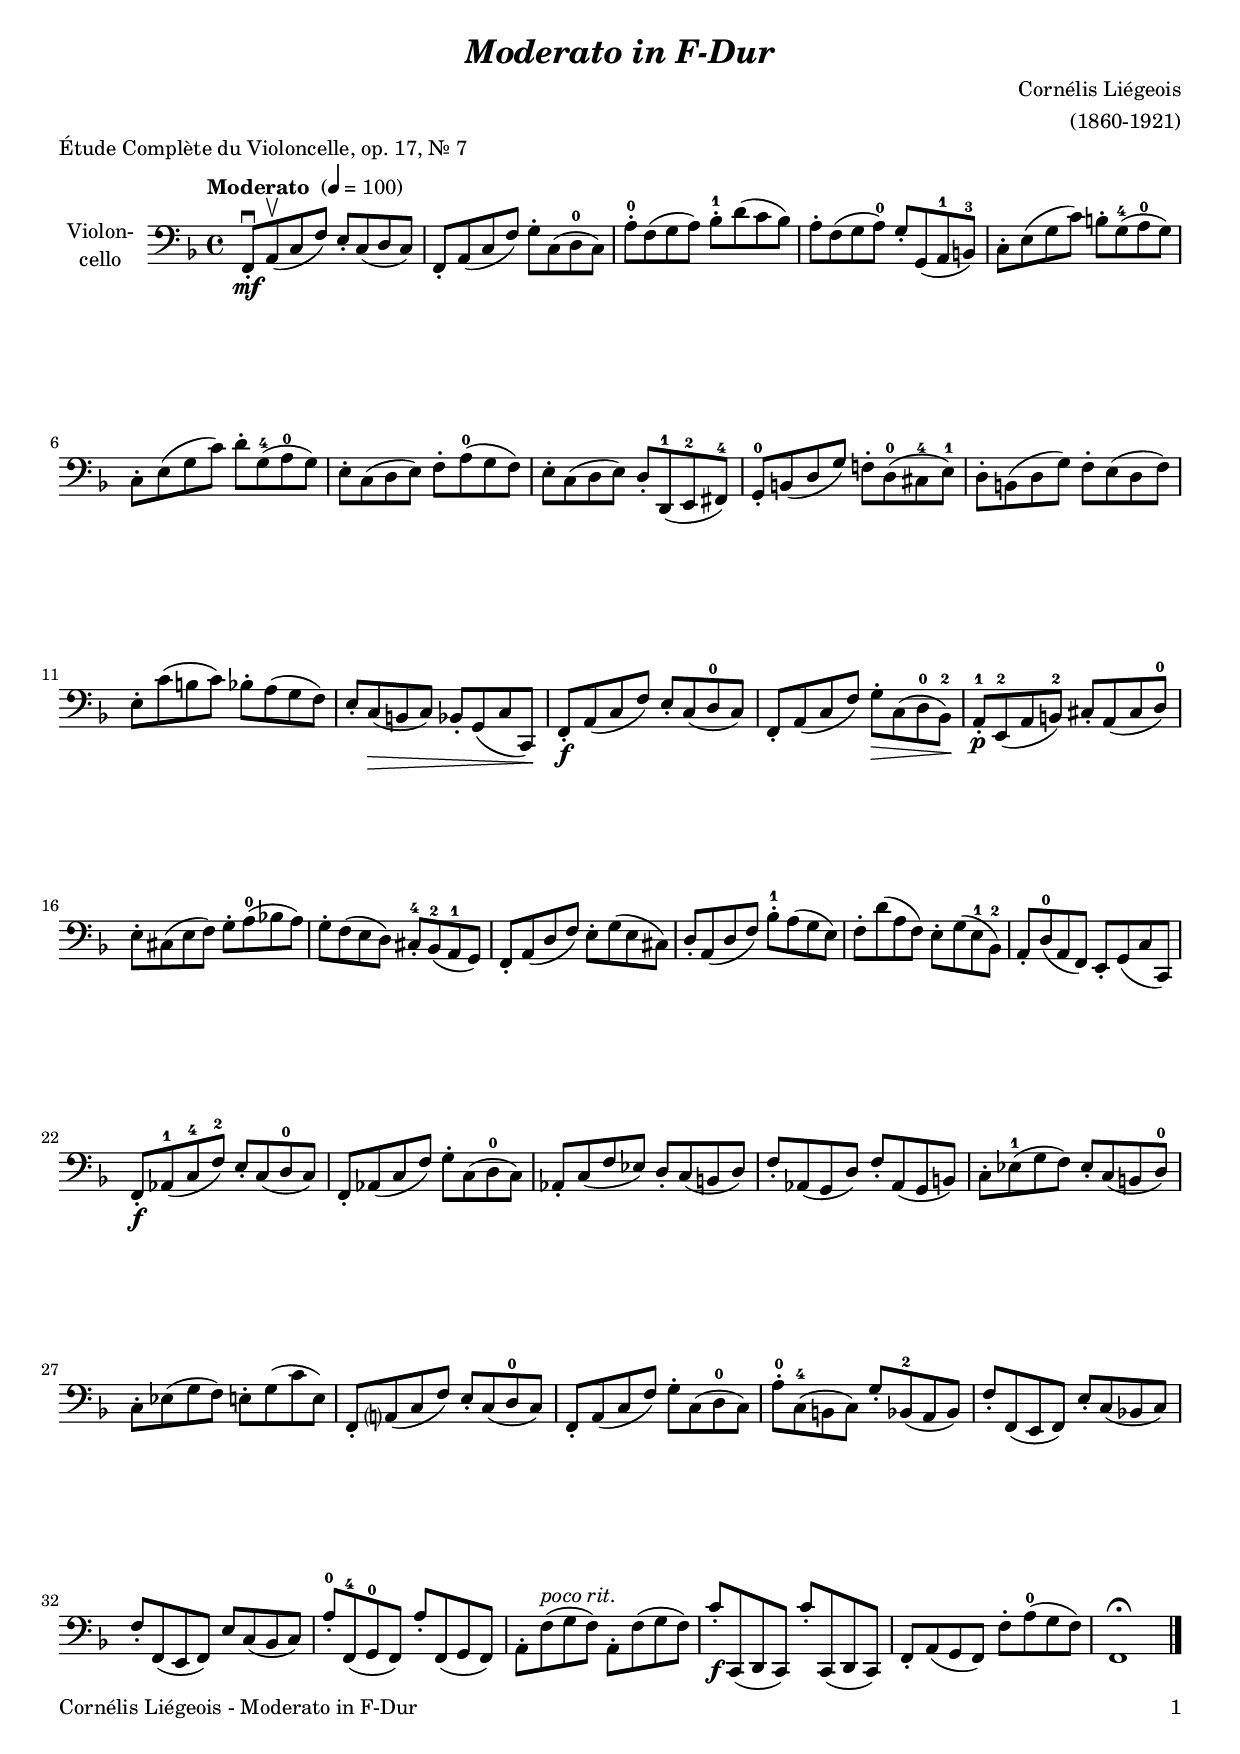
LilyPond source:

\version "2.24.1"
\include "deutsch.ly"

#(set-global-staff-size 18)

\header {
  title     = \markup \bold \italic "Moderato in F-Dur"
  composer  = "Cornélis Liégeois"
  arranger  = "(1860-1921)"
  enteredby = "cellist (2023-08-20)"
  piece     = "Étude Complète du Violoncelle, op. 17, Nr. 7"
}

voiceconsts = {
  \key f \major
  \time 4/4
  \clef "bass"
%  \numericTimeSignature
  \compressEmptyMeasures
  % Set default beaming for all staves
%  \set Timing.beamExceptions = #'()
%  \set Timing.baseMoment     = #(ly:make-moment 1 4)
%  \set Timing.beatStructure  = #'(1 1 1)
  \tempo "Moderato " 4=100
}

mist = "string ensemble 1"
mivl = "violin"
miba = "cello"
mipz = "pizzicato strings"

pori = \markup \italic "poco rit."

va = \relative c, {
  \voiceconsts

  f8-.\downbow\mf a(\upbow c f) e-. c( d c)
  f,-. a( c f) g-. c,( d-0 c)
  a'-.-0 f( g a) b-.-1 d( c b)
  a-. f( g a)-0 g-. g,( a-1 h)-3

  c-. e( g c) h-. g(-4 a-0 g)
  c,-. e( g c) d-. g,(-4 a-0 g)
  e-. c( d e) f-. a(-0 g f)
  e-. c( d e) d-. d,(-1 e-2 fis)-4

  g-.-0 h( d g) f!-. d(-0 cis-4 e)-1
  d-. h( d g) f-. e( d f)
  e-. c'( h c) b-. a( g f)
  e-. c(\> h c) b-. g( c c,)\!

  f-.\f a( c f) e-. c( d-0 c)
  f,-. a( c f) g-.\> c,( d-0 b)-2\!
  a-.-1\p e(-2 a h)-2 cis-. a( cis d)-0
  e-. cis( e f) g-. a(-0 b! a)

  g-. f( e d) cis-.-4 b(-2 a-1 g)
  f-. a( d f) e-. g( e cis)
  d-. a( d f) b-.-1 a( g e)
  f-. d'( a f) e-. g( e-1 b)-2

  a-. d(-0 a f) e-. g( c c,)
  f-.\f as(-1 c-4 f)-2 e-. c( d-0 c)
  f,-. as( c f) g-. c,( d-0 c)
  as-. c( f es) d-. c( h d)

  f-. as,( g d') f-. as,( g h)
  c-. es(-1 g f) es-. c( h d)-0
  c-. es( g f) e-. g( c e,)
  f,-. a?( c f) e-. c( d-0 c)

  f,-. a( c f) g-. c,( d-0 c)
  a'-.-0 c,(-4 h c) g'-. b,(-2 a b)
  f'-. f,( e f) e'-. c( b! c)
  f-. f,( e f) e' c( b c)

  a'-.-0 f,(-4 g-0 f) a'-. f,( g f)
  a-. f'(^\pori g f) a,-. f'( g f)
  c'-.\f c,,( d c) c''-. c,,( d c)
  f-. a( g f) f'-. a(-0 g f)
  f,1\fermata \bar "|."
}


music = \new StaffGroup <<
      \new Staff {
	\set Staff.midiInstrument = \miba
	\set Staff.instrumentName = \markup \center-column { "Violon-" "cello" }
	\transpose f f { \va }
      }
>>

\book {
   \paper {
    print-page-number = ##t
    print-first-page-number = ##t
    ragged-last-bottom = ##f
    oddHeaderMarkup = \markup \null
    evenHeaderMarkup = \markup \null
    oddFooterMarkup = \markup {
      \fill-line {
        \if \should-print-page-number
        "Cornélis Liégeois - Moderato in F-Dur" \fromproperty #'page:page-number-string
      }
    }
    evenFooterMarkup = \oddFooterMarkup
  } \score {
    \music
    \layout {}
  }

  \score {
    \unfoldRepeats \music

    \midi {
      \context {
        \Score
      }
    }
  }
}